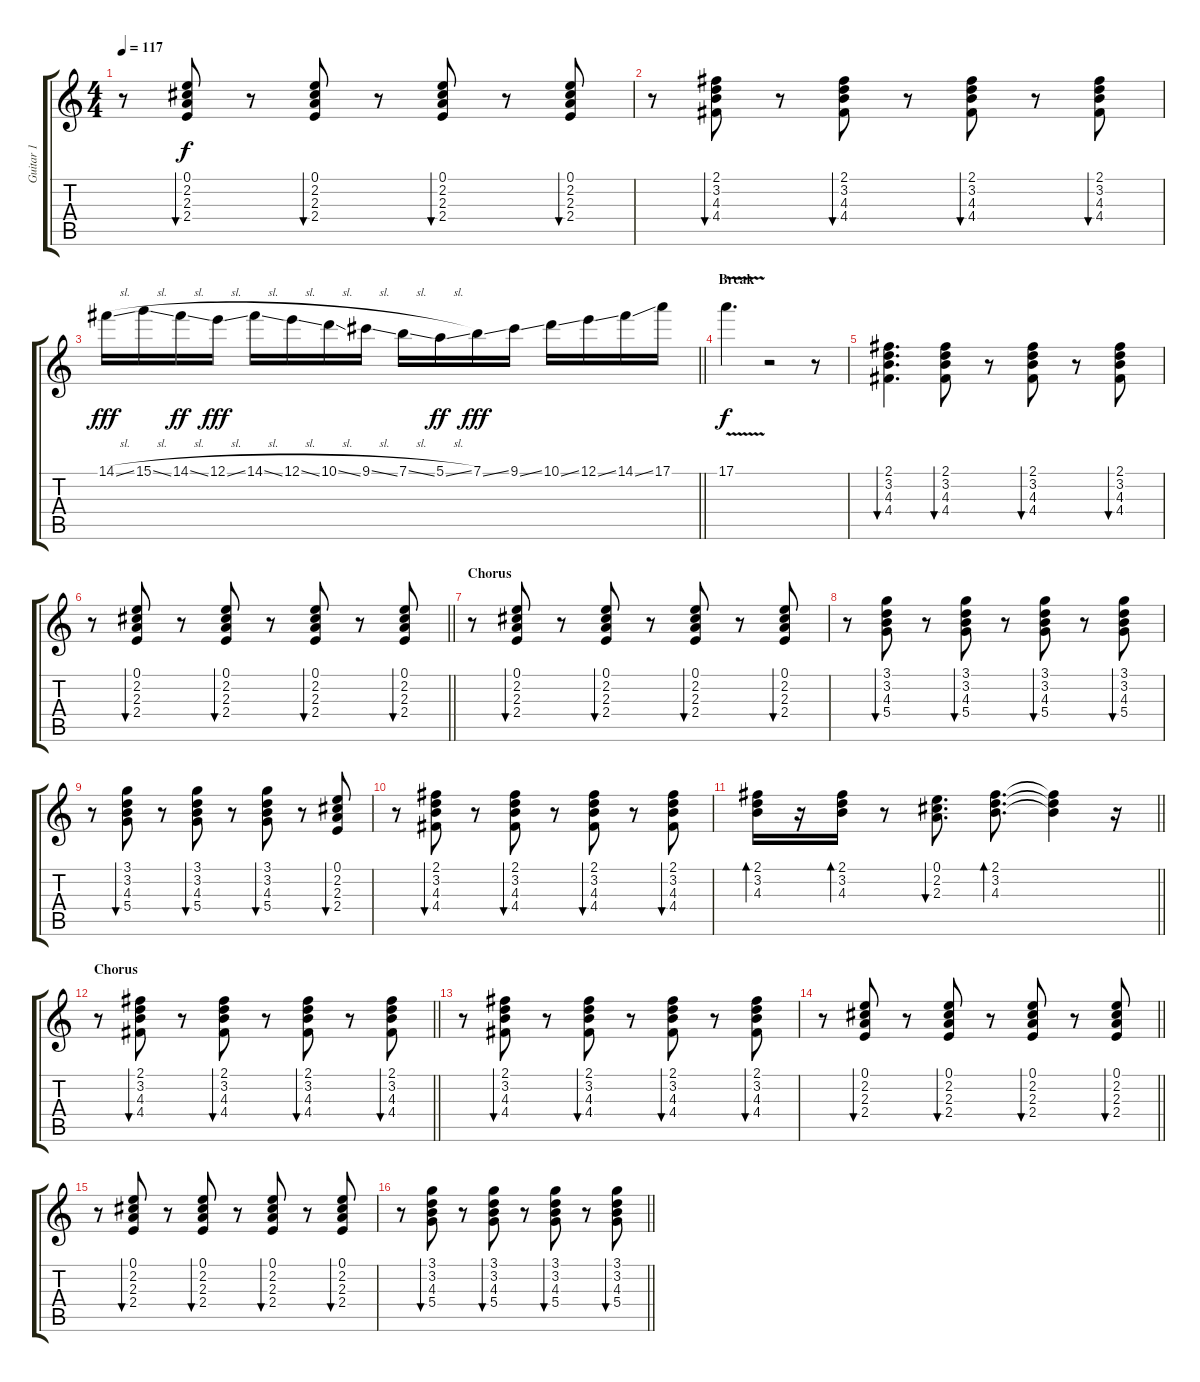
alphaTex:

\track ("Guitar 1" "Guitar 1") {instrument distortionguitar}
\staff {score tabs}
\tuning (E4 B3 G3 D3 A2 E2) {hide}
\ts (4 4)
\tempo 117
\clef g2
\ks c
r.8{dy f} (0.1 2.2 2.3 2.4).8{bu 30} r.8 (0.1 2.2 2.3 2.4).8{bu 30} r.8 (0.1 2.2 2.3 2.4).8{bu 30} r.8 (0.1 2.2 2.3 2.4).8{bu 30} |
r.8 (2.1 3.2 4.3 4.4).8{bu 30} r.8 (2.1 3.2 4.3 4.4).8{bu 60} r.8 (2.1 3.2 4.3 4.4).8{bu 60} r.8 (2.1 3.2 4.3 4.4).8{bu 60} |
\barLineRight lightlight
14.1{sl}.16{dy fff volume 9 instrument distortionguitar} 15.1{sl}.16 14.1{sl}.16{dy ff} 12.1{sl}.16{dy fff} 14.1{sl}.16 12.1{sl}.16 10.1{sl}.16 9.1{sl}.16 7.1{sl}.16 5.1{sl}.16{dy ff} 7.1{ss}.16{dy fff} 9.1{ss}.16 10.1{ss}.16 12.1{ss}.16 14.1{ss}.16 17.1.16 |
\section ("" "Break")
17.1{v}.4{d dy f} r.2 r.8{volume 12 instrument acousticguitarsteel} |
(2.1 3.2 4.3 4.4).4{d bu 60} (2.1 3.2 4.3 4.4).8{bu 60} r.8 (2.1 3.2 4.3 4.4).8{bu 60} r.8 (2.1 3.2 4.3 4.4).8{bu 60} |
\barLineRight lightlight
r.8 (0.1 2.2 2.3 2.4).8{bu 30} r.8 (0.1 2.2 2.3 2.4).8{bu 30} r.8 (0.1 2.2 2.3 2.4).8{bu 30} r.8 (0.1 2.2 2.3 2.4).8{bu 30} |
\section ("" "Chorus")
r.8 (0.1 2.2 2.3 2.4).8{bu 30} r.8 (0.1 2.2 2.3 2.4).8{bu 30} r.8 (0.1 2.2 2.3 2.4).8{bu 30} r.8 (0.1 2.2 2.3 2.4).8{bu 30} |
r.8 (3.1 3.2 4.3 5.4).8{bu 30} r.8 (3.1 3.2 4.3 5.4).8{bu 30} r.8 (3.1 3.2 4.3 5.4).8{bu 30} r.8 (3.1 3.2 4.3 5.4).8{bu 30} |
r.8 (3.1 3.2 4.3 5.4).8{bu 30} r.8 (3.1 3.2 4.3 5.4).8{bu 30} r.8 (3.1 3.2 4.3 5.4).8{bu 30} r.8 (0.1 2.2 2.3 2.4).8{bu 30} |
r.8 (2.1 3.2 4.3 4.4).8{bu 30} r.8 (2.1 3.2 4.3 4.4).8{bu 60} r.8 (2.1 3.2 4.3 4.4).8{bu 60} r.8 (2.1 3.2 4.3 4.4).8{bu 60} |
\barLineRight lightlight
(2.1 3.2 4.3).16{bd 30} r.16 (2.1 3.2 4.3).16{bd 30} r.8 (0.1 2.2 2.3).8{d bu 30} (2.1 3.2 4.3).8{d bd 30} (2.1{t} 3.2{t} 4.3{t}).4 r.16 |
\section ("" "Chorus")
\barLineRight lightlight
r.8 (2.1 3.2 4.3 4.4).8{bu 60} r.8 (2.1 3.2 4.3 4.4).8{bu 60} r.8 (2.1 3.2 4.3 4.4).8{bu 60} r.8 (2.1 3.2 4.3 4.4).8{bu 60} |
r.8 (2.1 3.2 4.3 4.4).8{bu 60} r.8 (2.1 3.2 4.3 4.4).8{bu 60} r.8 (2.1 3.2 4.3 4.4).8{bu 60} r.8 (2.1 3.2 4.3 4.4).8{bu 60} |
\barLineRight lightlight
r.8 (0.1 2.2 2.3 2.4).8{bu 30} r.8 (0.1 2.2 2.3 2.4).8{bu 30} r.8 (0.1 2.2 2.3 2.4).8{bu 30} r.8 (0.1 2.2 2.3 2.4).8{bu 30} |
r.8 (0.1 2.2 2.3 2.4).8{bu 30} r.8 (0.1 2.2 2.3 2.4).8{bu 30} r.8 (0.1 2.2 2.3 2.4).8{bu 30} r.8 (0.1 2.2 2.3 2.4).8{bu 30} |
\barLineRight lightlight
r.8 (3.1 3.2 4.3 5.4).8{bu 30} r.8 (3.1 3.2 4.3 5.4).8{bu 30} r.8 (3.1 3.2 4.3 5.4).8{bu 30} r.8 (3.1 3.2 4.3 5.4).8{bu 30}
